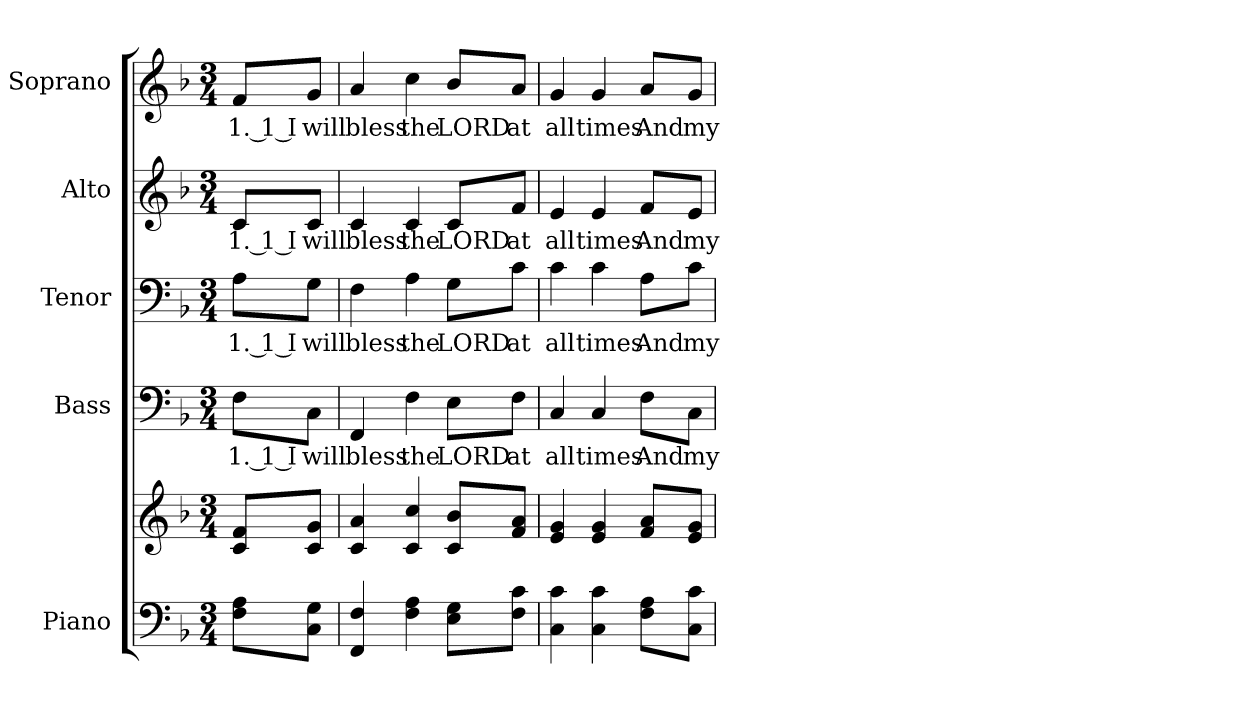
**kern	**kern	**kern	**text	**kern	**text	**kern	**text	**kern	**text
*part5	*part5	*part4	*part4	*part3	*part3	*part2	*part2	*part1	*part1
*staff6	*staff5	*staff4	*staff4	*staff3	*staff3	*staff2	*staff2	*staff1	*staff1
*I"Piano	*	*I"Bass	*	*I"Tenor	*	*I"Alto	*	*I"Soprano	*
*I'Pno.	*	*I'B.	*	*I'T.	*	*I'A.	*	*I'S.	*
!!LO:PB:g=z
*clefF4	*clefG2	*clefF4	*	*clefF4	*	*clefG2	*	*clefG2	*
*k[b-]	*k[b-]	*k[b-]	*	*k[b-]	*	*k[b-]	*	*k[b-]	*
*F:	*F:	*F:	*	*F:	*	*F:	*	*F:	*
*M3/4	*M3/4	*M3/4	*	*M3/4	*	*M3/4	*	*M3/4	*
*MM100	*MM100	*MM100	*	*MM100	*	*MM100	*	*MM100	*
=1	=1	=1	=1	=1	=1	=1	=1	=1	=1
!	!	!	!LO:LY:b:color=#000000	!	!	!	!	!	!
!	!	!	!	!	!LO:LY:b:color=#000000	!	!	!	!
!	!	!	!	!	!	!	!LO:LY:b:color=#000000	!	!
!	!	!	!	!	!	!	!	!	!LO:LY:b:color=#000000
8Fi\ 8Ai\L	8ci/ 8fi/L	8Fi\L	1. 1 I	8Ai\L	1. 1 I	8ci/L	1. 1 I	8fi/L	1. 1 I
!	!	!	!LO:LY:b:color=#000000	!	!	!	!	!	!
!	!	!	!	!	!LO:LY:b:color=#000000	!	!	!	!
!	!	!	!	!	!	!	!LO:LY:b:color=#000000	!	!
!	!	!	!	!	!	!	!	!	!LO:LY:b:color=#000000
8Ci\ 8Gi\J	8ci/ 8gi/J	8Ci\J	will	8Gi\J	will	8ci/J	will	8gi/J	will
=2	=2	=2	=2	=2	=2	=2	=2	=2	=2
!	!	!	!LO:LY:b:color=#000000	!	!	!	!	!	!
!	!	!	!	!	!LO:LY:b:color=#000000	!	!	!	!
!	!	!	!	!	!	!	!LO:LY:b:color=#000000	!	!
!	!	!	!	!	!	!	!	!	!LO:LY:b:color=#000000
4FFi/ 4Fi	4ci/ 4ai	4FFi/	bless	4Fi\	bless	4ci/	bless	4ai/	bless
!	!	!	!LO:LY:b:color=#000000	!	!	!	!	!	!
!	!	!	!	!	!LO:LY:b:color=#000000	!	!	!	!
!	!	!	!	!	!	!	!LO:LY:b:color=#000000	!	!
!	!	!	!	!	!	!	!	!	!LO:LY:b:color=#000000
4Fi\ 4Ai	4ci/ 4cci	4Fi\	the	4Ai\	the	4ci/	the	4cci\	the
!	!	!	!LO:LY:b:color=#000000	!	!	!	!	!	!
!	!	!	!	!	!LO:LY:b:color=#000000	!	!	!	!
!	!	!	!	!	!	!	!LO:LY:b:color=#000000	!	!
!	!	!	!	!	!	!	!	!	!LO:LY:b:color=#000000
8Ei\ 8Gi\L	8ci/ 8b-i/L	8Ei\L	LORD	8Gi\L	LORD	8ci/L	LORD	8b-i/L	LORD
!	!	!	!LO:LY:b:color=#000000	!	!	!	!	!	!
!	!	!	!	!	!LO:LY:b:color=#000000	!	!	!	!
!	!	!	!	!	!	!	!LO:LY:b:color=#000000	!	!
!	!	!	!	!	!	!	!	!	!LO:LY:b:color=#000000
8Fi\ 8ci\J	8fi/ 8ai/J	8Fi\J	at	8ci\J	at	8fi/J	at	8ai/J	at
=3	=3	=3	=3	=3	=3	=3	=3	=3	=3
!	!	!	!LO:LY:b:color=#000000	!	!	!	!	!	!
!	!	!	!	!	!LO:LY:b:color=#000000	!	!	!	!
!	!	!	!	!	!	!	!LO:LY:b:color=#000000	!	!
!	!	!	!	!	!	!	!	!	!LO:LY:b:color=#000000
4Ci\ 4ci	4ei/ 4gi	4Ci/	all	4ci\	all	4ei/	all	4gi/	all
!	!	!	!LO:LY:b:color=#000000	!	!	!	!	!	!
!	!	!	!	!	!LO:LY:b:color=#000000	!	!	!	!
!	!	!	!	!	!	!	!LO:LY:b:color=#000000	!	!
!	!	!	!	!	!	!	!	!	!LO:LY:b:color=#000000
4Ci\ 4ci	4ei/ 4gi	4Ci/	times	4ci\	times	4ei/	times	4gi/	times
!	!	!	!LO:LY:b:color=#000000	!	!	!	!	!	!
!	!	!	!	!	!LO:LY:b:color=#000000	!	!	!	!
!	!	!	!	!	!	!	!LO:LY:b:color=#000000	!	!
!	!	!	!	!	!	!	!	!	!LO:LY:b:color=#000000
8Fi\ 8Ai\L	8fi/ 8ai/L	8Fi\L	And	8Ai\L	And	8fi/L	And	8ai/L	And
!	!	!	!LO:LY:b:color=#000000	!	!	!	!	!	!
!	!	!	!	!	!LO:LY:b:color=#000000	!	!	!	!
!	!	!	!	!	!	!	!LO:LY:b:color=#000000	!	!
!	!	!	!	!	!	!	!	!	!LO:LY:b:color=#000000
8Ci\ 8ci\J	8ei/ 8gi/J	8Ci\J	my	8ci\J	my	8ei/J	my	8gi/J	my
=	=	=	=	=	=	=	=	=	=
*-	*-	*-	*-	*-	*-	*-	*-	*-	*-
